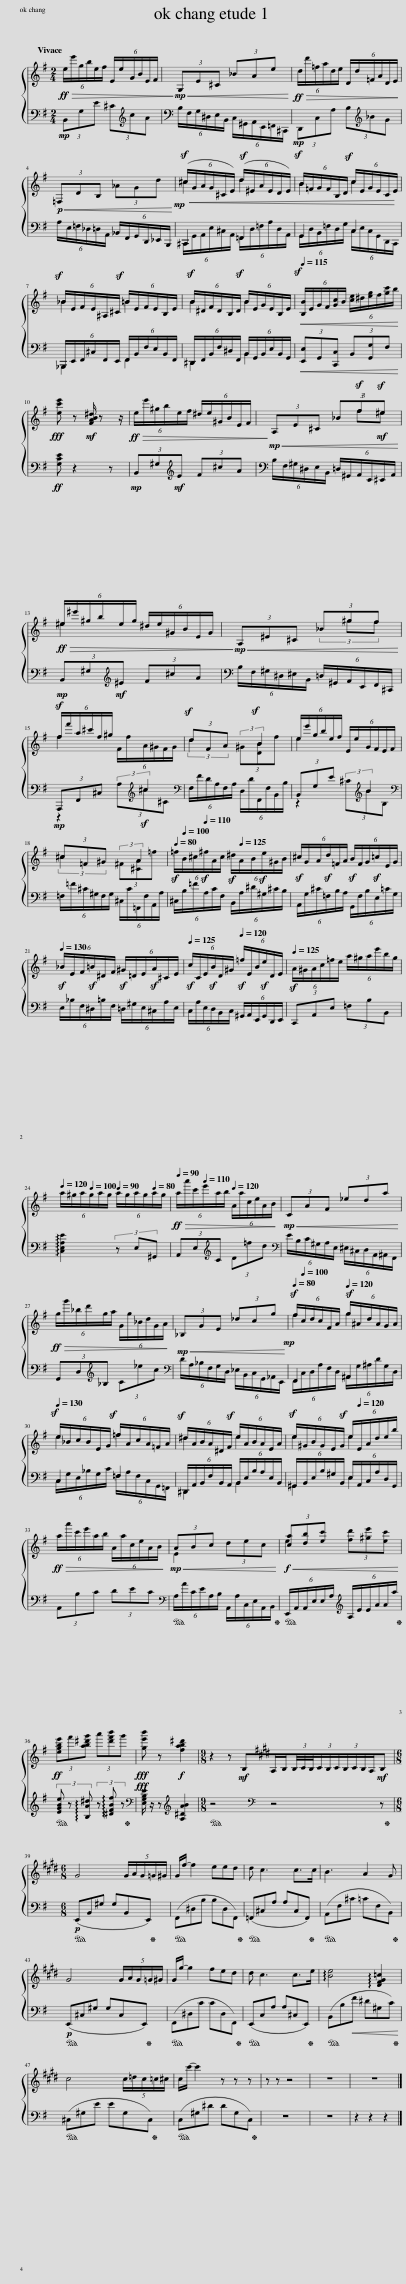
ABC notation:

X:1
%%score { ( 1 2 ) ( 3 4 ) }
L:1/8
Q:1/4=120
M:2/4
I:linebreak $
K:G
V:1 treble
V:2 treble
V:3 bass
V:4 bass
V:1
!ff!!>(! (6:4:6e/e'/g/b/e/f/ (6:4:6E/e/G/B/E/F/!>)! |!mp!!<(! (3G,E^C (3_BAe!<)! |!ff!!>(! (6:4:6d/d'/=f/a/d/e/ (6:4:6D/d/=F/A/D/E/!>)! |$!p!!<(! (3=F,DB, (3_AGd!<)! |[Q:1/4=80]!mp!!<(! (6:4:6(^c/[Q:1/4=100]G/A/G/^C/E/)[Q:1/4=120] (6:4:6(d/^E/[Q:1/4=130]A/E/D/E/) | %5
 (6:4:6B/=F/G/F/B,/D/ (6:4:6c/E/G/E/C/E/!<)! |$ (6:4:6_B/E/F/E/^A,/^C/ (6:4:6=B/E/F/E/B,/E/ | (6:4:6B/^D/F/D/B,/D/ (6:4:6B/E/G/E/B,/E/ |[Q:1/4=115]!<(! (6:4:6[B,B]/E/G/F/[Gc]/B/ (6:4:6[ce]/^d/[eg]/f/[gc']/b/!<)! |$!fff! [ec'e'] z!mf! [FAB^d]/ z z/ | %10
!ff![Q:1/4=120]!>(! (6:4:6e/e'/^g/b/e/f/ (6:4:6^d/e/^G/B/E/F/!>)! |!mp!!<(! (3A,E^C (3_Bf!mf!^e!<)! |$!ff!!>(! (6:4:6^e/^e'/^g/b/e/g/ (6:4:6^d/e/^G/B/E/G/!>)! |!mp!!<(! (3A,^E^C (3_B^gf!<)! |$ (6:4:6f/f'/a/^c'/f/^g/ (6:4:6F/f/A/^G/F/G/ | %15
 (3dFA (3^G[DB]f | (6:4:6e/e'/g/b/e/f/ (6:4:6E/e/G/F/E/F/ |$ (3^c=F^G (3^F[^CA]=f |[Q:1/4=80] (6:4:6=f/[Q:1/4=100]B/^c/[Q:1/4=110]^f/A/c/ (6:4:6^d/[Q:1/4=125]A/B/e/^G/B/ | (6:4:6^c/G/A/d/=F/A/ (6:4:6B/F/G/=c/E/G/ |$ %20
[Q:1/4=130] (6:4:6_B/E/F/=B/^D/F/ (6:4:6^G/=D/E/A/^C/E/ |[Q:1/4=125] (6:4:6c/C/E/B/D/^G/[Q:1/4=120] (6:4:6=f/E/B/e/D/E/ |[Q:1/4=125] (6:4:6A/^G/A/c/=f/e/ (6:4:6a/^g/a/e'/b/g/ |$[Q:1/4=120] (6:4:6a/^g/a/[Q:1/4=100]g/a/g/[Q:1/4=90] (6:4:6a/g/a/g/[Q:1/4=80]a/g/ |!ff![Q:1/4=90]!>(! (6:4:6a/a'/c'/[Q:1/4=110]e'/a/b/[Q:1/4=120] (6:4:6A/a/c/e/A/B/!>)! | %25
!mp!!<(! (3CAF (3_eda!<)! |$!ff!!>(! (6:4:6g/g'/_b/d'/g/a/ (6:4:6G/g/_B/d/G/A/!>)! |!mp!!<(! (3_B,GE (3_dcg!<)! |!mp![Q:1/4=80] (6:4:6f/[Q:1/4=100]c/d/c/F/A/[Q:1/4=120] (6:4:6g/^A/d/A/G/A/ |$[Q:1/4=130] (6:4:6e/_B/c/B/E/G/ (6:4:6=f/A/c/A/=F/A/ | %30
 (6:4:6^d/A/B/A/^D/F/ (6:4:6e/A/B/A/E/A/ | (6:4:6e/^G/B/G/E/G/ (6:4:6e/[Q:1/4=120]E/A/d/e/b/ |$!ff!!>(! (6:4:6a/a'/c'/e'/a/b/ (6:4:6A/a/c/e/A/B/!>)! |!mp!!<(! (3ABc (3dec!<)! |!f!!<(! (3[ca][db][ec'] (3[fd'][^ge'][ec']!<)! |$ %35
!ff! (3[egbe']f'[ab^d'g'] (3a'[d'f'b']g' |!fff! [ge'b'] z!f! [fab^d']2 |[M:9/8] z2 z!mf! B,A,/B,/(3B,/4^C/4B,/4(3C/B,/C/(3B,/C/B,/A,/!mf!B, |$[M:6/8] ^G4 (5:4:5G/A/G/=G/^G/ | ^G/f/- f2 ee^d | %40
 ^d ^c3 c>c | B3 A2 ^G |$ ^G4 (5:4:5G/A/G/=G/^G/ | ^G/^g/- g2 fe^d | ^d ^c3 c>e | %45
 !arpeggio![Be]4 !arpeggio![^DF^G=c]2 |$ ^c4 (5:4:5c/=d/c/=c/^c/ | ^c/^c'/- c'2 z z z | z z z4 | z6 | %50
 z6 |] %51
V:2
 x4 | x4 | x4 |$ x4 | ^c2 d2 | %5
 B2 c2 |$ _B2 =B2 | B2 B2 | x4 |$ x4 | %10
 x4 | x8/3 (3:2:2f^e |$ ^e2 x2 | x2 (3x ^gf |$ f2 x2 | %15
 (3:2:2d2 x (3:2:2x B2 | e2 x2 |$ (3:2:2^c2 x (3:2:2x A2 | x4 | x4 |$ %20
 x4 | x4 | x4 |$ x4 | x4 | %25
 x4 |$ x4 | x4 | f2 g2 |$ e2 =f2 | %30
 ^d2 e2 | e2 e2 |$ x4 | E2 x2 | e2 x2 |$ %35
 x4 | x4 |[M:9/8] x9 |$[M:6/8] x6 | x6 | %40
 x6 | x6 |$ x6 | x6 | x6 | %45
 x6 |$ x6 | x6 | x6 | x6 | %50
 x6 |] %51
V:3
!mp! (3B,,G,E (3^C[K:treble]cA | (6:4:6B,/F,/G,/^D,/E,/B,,/ (6:4:6C,/^G,,/A,,/E,,/=F,,/^C,,/ |!mp! (3D,,C,A, (3B,[K:treble]_BG |$ (6:4:6A,/E,/=F,/_D,/=D,/A,,/ (6:4:6_B,,/F,,/G,,/D,,/_E,,/B,,,/ | (6:4:6^C,,/G,,/A,,/E,/^C,/A,,/ (6:4:6=F,,/D,/=F,/A,/D,/A,,/ | %5
 (6:4:6G,,/D,/B,,/=F,/D,/G,/ (6:4:6C,/E,/C,/G,,/D,,/C,,/ |$ (6:4:6_B,,,/E,,/F,,/^C,/F,,/E,,/ (6:4:6F,,/B,,/F,/E,/B,,/F,,/ | (6:4:6^D,,/F,,/B,,/F,/^D,/F,,/ (6:4:6B,,/G,,/B,,/E,/B,,/G,,/ |!<(! (3[E,,E,]G,,[C,,C,] (3B,,[G,,G,]F,!<)! |$!ff! [G,CE] z2 z | %10
!mp! (3B,,^G,[K:treble]!mf!E (3F^cA | (6:4:6B,/F,/^G,/^D,/E,/B,,/ (6:4:6=D,/^G,,/A,,/E,,/^E,,/A,,/ |$!mp! (3B,,^G,[K:treble]!mf!^E (3F^cA | (6:4:6B,/F,/^G,/^D,/^E,/B,,/ (6:4:6=D,/^G,,/A,,/E,,/F,,/^C,,/ |$!mp! (3A,,,F,,^C, (3A,[K:treble]^c^C | %15
[K:bass] (6:4:6F,/F/D/A,/F,/A,/ (6:4:6D,/D/F,,/F,/B,,/B,/ | (3B,,G,E (3^C[K:treble]BB, |$[K:bass] (6:4:6=F,/=F/^C/^G,/F,/G,/ (6:4:6^C,/C/=F,,/F,/A,,/A,/ | (6:4:6^C,/B,/=F/A,/C/F,/ (6:4:6B,,/A,/^D/^G,/^C/B,/ | (6:4:6A,,/G,/^C/=F,/B,/A,/ (6:4:6G,,/F,/B,/E,/=C/G,/ |$ %20
 (6:4:6E,/_B,/F,/^D,/=B,/F,/ (6:4:6=D,/^G,/E,/^C,/A,/E,/ | (6:4:6C,/A,/E,/D,/B,,/C,/ (6:4:6^G,,/A,,/E,,/G,,/D,,/E,,/ | (3C,,A,,E, (3=F,B,B,, |$ !arpeggio![C,E,A,E]2 (3z E,^G,, | (3A,,E,[K:treble]C (3D=fd | %25
[K:bass] (6:4:6E/B,/C/^G,/A,/E,/ (6:4:6^E,/^C,/D,/A,,/^A,,/F,,/ |$ (3G,,D,[K:treble]_B, (3C_ec |[K:bass] (6:4:6D/A,/_B,/F,/G,/D,/ (6:4:6_E,/B,,/C,/G,,/_A,,/E,,/ | (6:4:6F,,/C,/D,/A,/F,/D,/ (6:4:6^A,,/G,/^A,/D/G,/D,/ |$ (6:4:6C,/G,/E,/_B,/G,/C/ (6:4:6=F,/A,/F,/C,/G,,/=F,,/ | %30
 (6:4:6^D,,/A,,/B,,/F,/B,,/A,,/ (6:4:6B,,/E,/B,/A,/E,/B,,/ | (6:4:6^G,,/B,,/E,/B,/^G,/B,,/ (6:4:6E,/A,,/C,/A,/D,/G,,/ |$ (3A,,B,C (3DEC |[K:bass]!ped! (6:4:6A,/A/C/E/A,/B,/ (6:4:6A,,/A,/C,/E,/A,,/B,,/!ped-up! |!ped! (6:4:6E,,/A,,/A,,/E,/E,/A,/[K:treble] (6:4:6A,/E/E/A/A/a/!ped-up! |$ %35
!ped! (3[EGBe] z !arpeggio![B,A^d] (3z !arpeggio![^DFBf] z!ped-up! |[K:bass]!fff! [E,G,B,E]/ z/ z[K:treble] [A,^DAB]2 |[M:9/8]!ped! z4[K:bass] z4 z!ped-up! |$[M:6/8]!p!!ped! (E,,B,,^G, G,B,,E,,)!ped-up! |!ped! (F,,^D,B, B,D,F,,)!ped-up! | %40
!ped! (=F,,^C,A, A,C,F,,)!ped-up! |!ped! (A,,F,^C =CF,B,,)!ped-up! |$!p!!ped! (E,,^C,^G, G,C,E,,)!ped-up! |!ped! (F,,^D,C CD,F,,)!ped-up! |!ped! (E,,C,A, A,^C,E,,)!ped-up! | %45
!ped! (B,,B,!<(!F ^D^G,C)!ped-up!!<)! |$!ped! (^C,^G,E EG,C,)!ped-up! |!ped! (C,^G,^D DG,C,)!ped-up! | z6 | z6 | %50
 z2 z2 z2 |] %51
V:4
 x8/3[K:treble] x4/3 | x4 | x8/3[K:treble] x4/3 |$ x4 | ^C,,2 =F,,2 | %5
 G,,2 C,2 |$ _B,,,2 F,,2 | ^D,,2 B,,2 | x4 |$ x4 | %10
 x4/3[K:treble] x8/3 | x4 |$ x4/3[K:treble] x8/3 | x4 |$ z2 (3:2:2x[K:treble] ^c2 | %15
[K:bass] x4 | z2 (3:2:2x[K:treble] B2 |$[K:bass] x4 | x4 | x4 |$ %20
 x4 | x4 | x4 |$ x4 | x4/3[K:treble] x8/3 | %25
[K:bass] x4 |$ x4/3[K:treble] x8/3 |[K:bass] x4 | F,,2 ^A,,2 |$ C,2 =F,2 | %30
 ^D,,2 B,,2 | ^G,,2 E,2 |$ x4 |[K:bass] x4 | x2[K:treble] x2 |$ %35
 x4 |[K:bass] x2[K:treble] x2 |[M:9/8] x4[K:bass] x5 |$[M:6/8] x6 | x6 | %40
 x6 | x6 |$ x6 | x6 | x6 | %45
 x6 |$ x6 | x6 | x6 | x6 | %50
 x6 |] %51
